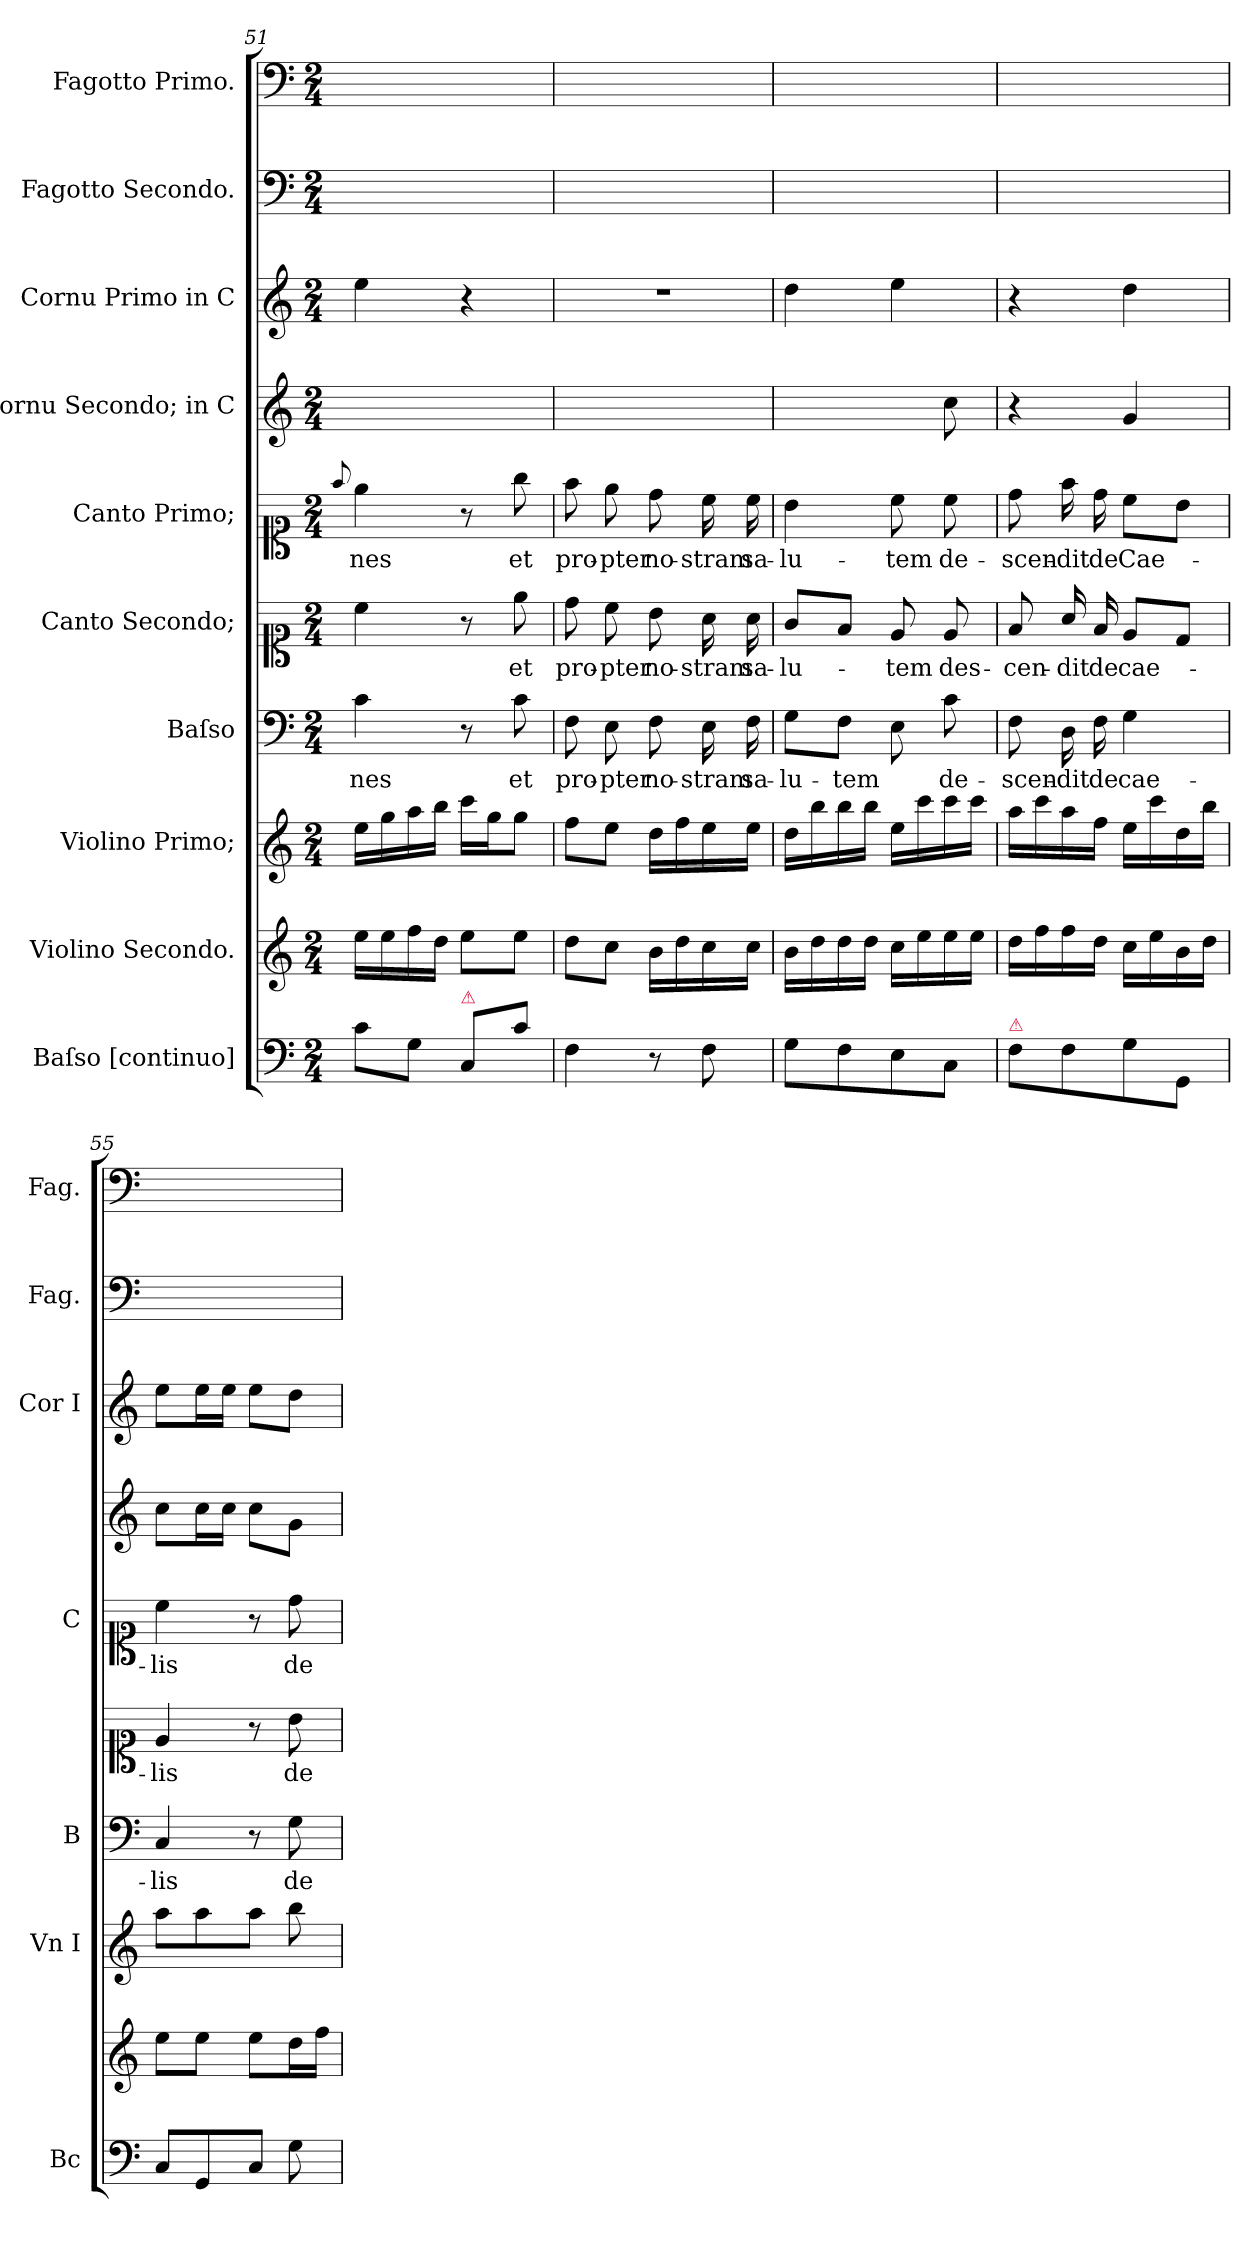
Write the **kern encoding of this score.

**kern	**kern	**kern	**kern	**text	**kern	**text	**kern	**text	**kern	**kern	**kern	**kern
*part10	*part9	*part8	*part7	*part7	*part6	*part6	*part5	*part5	*part4	*part3	*part2	*part1
*staff10	*staff9	*staff8	*staff7	*staff7	*staff6	*staff6	*staff5	*staff5	*staff4	*staff3	*staff2	*staff1
*I"Baſso [continuo]	*I"Violino Secondo.	*I"Violino Primo;	*I"Baſso	*	*I"Canto Secondo;	*	*I"Canto Primo;	*	*I"Cornu Secondo; in C	*I"Cornu Primo in C	*I"Fagotto Secondo.	*I"Fagotto Primo.
*I'Bc	*	*I'Vn I	*I'B	*	*	*	*I'C	*	*	*I'Cor I	*I'Fag.	*I'Fag.
*clefF4	*clefG2	*clefG2	*clefF4	*	*clefC1	*	*clefC1	*	*clefG2	*clefG2	*clefF4	*clefF4
*k[]	*k[]	*k[]	*k[]	*	*k[]	*	*k[]	*	*k[]	*k[]	*k[]	*k[]
*M2/4	*M2/4	*M2/4	*M2/4	*	*M2/4	*	*M2/4	*	*M2/4	*M2/4	*M2/4	*M2/4
=51	=51	=51	=51	=51	=51	=51	=51	=51	=51	=51	=51	=51
.	.	.	.	.	.	.	8qqff/	.	.	.	.	.
8cL	16eeLL	16eeLL	4c	-nes	4cc\	.	4ee	-nes	2ryy	4ee	2ryy	2ryy
.	16ee	16gg	.	.	.	.	.	.	.	.	.	.
8GJ	16ff	16aa	.	.	.	.	.	.	.	.	.	.
.	16ddJJ	16bbJJ	.	.	.	.	.	.	.	.	.	.
!LO:TX:a:color=crimson:t=⚠	!	!	!	!	!	!	!	!	!	!	!	!
8C/L	8eeL	16cccLL	8r	.	8r	.	8r	.	.	4r	.	.
.	.	16ggJ	.	.	.	.	.	.	.	.	.	.
8c\J	8eeJ	8ggJ	8c	et	8ee\	et	8gg	et	.	.	.	.
=52	=52	=52	=52	=52	=52	=52	=52	=52	=52	=52	=52	=52
4F	8ddL	8ffL	8F	pro-	8dd\	pro-	8ff	pro-	2ryy	2r	2ryy	2ryy
.	8ccJ	8eeJ	8E	-pter	8cc\	-pter	8ee	-pter	.	.	.	.
8r	16bLL	16ddLL	8F	no-	8b\	no-	8dd	no-	.	.	.	.
.	16dd	16ff	.	.	.	.	.	.	.	.	.	.
8F	16cc	16ee	16E	-stram	16a\	-stram	16cc	-stram	.	.	.	.
.	16ccJJ	16eeJJ	16F	sa-	16a\	sa-	16cc	sa-	.	.	.	.
=53	=53	=53	=53	=53	=53	=53	=53	=53	=53	=53	=53	=53
8GL	16bLL	16ddLL	8GL	-lu-	8g/L	-lu-	4b	-lu-	4.ryy	4dd	2ryy	2ryy
.	16dd	16bb	.	.	.	.	.	.	.	.	.	.
8F	16dd	16bb	8FJ	-tem	8f/J	.	.	.	.	.	.	.
.	16ddJJ	16bbJJ	.	.	.	.	.	.	.	.	.	.
8E	16ccLL	16eeLL	8E	.	8e/	-tem	8cc	-tem	.	4ee	.	.
.	16ee	16ccc	.	.	.	.	.	.	.	.	.	.
8CJ	16ee	16ccc	8c	de-	8e/	des-	8cc	de-	8cc	.	.	.
.	16eeJJ	16cccJJ	.	.	.	.	.	.	.	.	.	.
=54	=54	=54	=54	=54	=54	=54	=54	=54	=54	=54	=54	=54
!LO:TX:a:color=crimson:t=⚠	!	!	!	!	!	!	!	!	!	!	!	!
8F\L	16ddLL	16aaLL	8F	-scen-	8f/	-cen-	8dd	-scen-	4r	4r	2ryy	2ryy
.	16ff	16ccc	.	.	.	.	.	.	.	.	.	.
8F\	16ff	16aa	16D	-dit	16a/	-dit	16ff	-dit	.	.	.	.
.	16ddJJ	16ffJJ	16F	de	16f/	de	16dd	de	.	.	.	.
8G\	16ccLL	16eeLL	4G	cae-	8e/L	cae-	8ccL	Cae-	4g	4dd	.	.
.	16ee	16ccc	.	.	.	.	.	.	.	.	.	.
8GG/J	16b	16dd	.	.	8d/J	.	8bJ	.	.	.	.	.
.	16ddJJ	16bbJJ	.	.	.	.	.	.	.	.	.	.
=55	=55	=55	=55	=55	=55	=55	=55	=55	=55	=55	=55	=55
8CL	8eeL	8aaL	4C	-lis	4e/	-lis	4cc	-lis	8ccL	8eeL	2ryy	2ryy
8GG	8eeJ	8aa	.	.	.	.	.	.	16ccL	16eeL	.	.
.	.	.	.	.	.	.	.	.	16ccJJ	16eeJJ	.	.
8CJ	8eeL	8aaJ	8r	.	8r	.	8r	.	8cc\L	8eeL	.	.
8G	16ddL	8bb	8G	de-	8b\	de-	8dd	de-	8gJ	8ddJ	.	.
.	16ffJJ	.	.	.	.	.	.	.	.	.	.	.
=	=	=	=	=	=	=	=	=	=	=	=	=
*-	*-	*-	*-	*-	*-	*-	*-	*-	*-	*-	*-	*-
